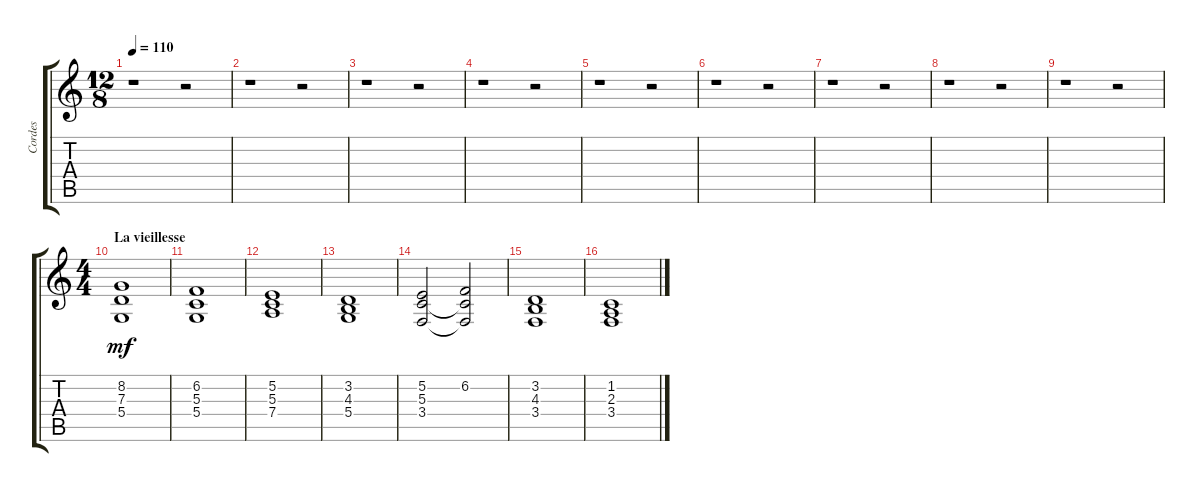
\track ("Cordes" "Cordes") {instrument stringensemble2}
\staff {score tabs}
\tuning (E4 B3 G3 D3 A2 E2) {hide}
\ts (12 8)
\tempo 110
\clef g2
\ks c
r.1{dy mf} r.2 |
r.1 r.2 |
r.1 r.2 |
r.1 r.2 |
r.1 r.2 |
r.1 r.2 |
r.1 r.2 |
r.1 r.2 |
r.1 r.2 |
\ts (4 4)
\section ("" "La vieillesse")
(8.2 7.3 5.4).1{volume 7} |
(6.2 5.3 5.4).1 |
(5.2 5.3 7.4).1 |
(3.2 4.3 5.4).1 |
(5.2 5.3 3.4).2 (6.2 5.3{t} 3.4{t}).2 |
(3.2 4.3 3.4).1 |
(1.2 2.3 3.4).1
